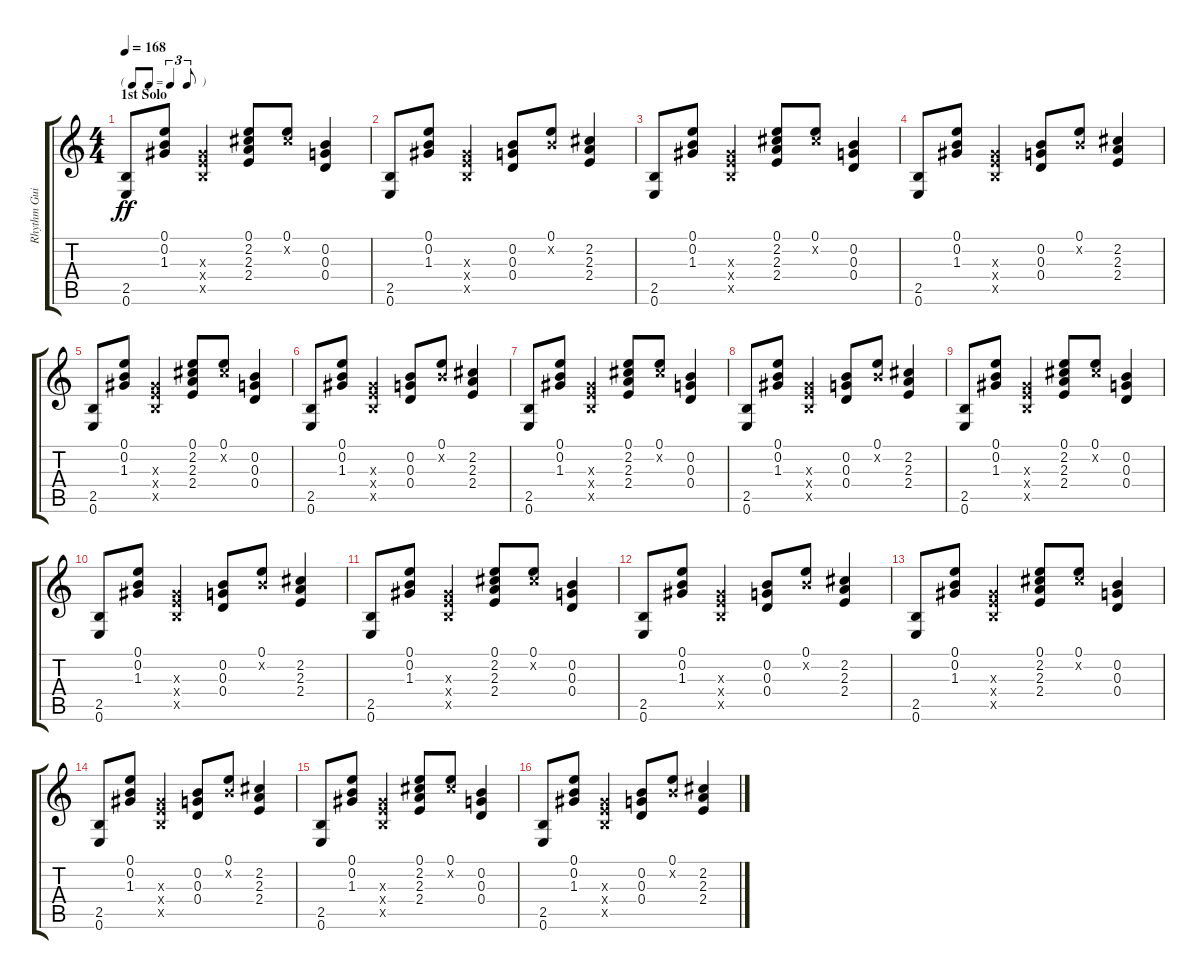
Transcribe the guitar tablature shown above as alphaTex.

\track ("Rhythm Guitar" "Rhythm Gui") {instrument overdrivenguitar}
\staff {score tabs}
\tuning (E4 B3 G3 D3 A2 E2) {hide}
\ts (4 4)
\tf triplet8th
\section ("" "1st Solo")
\tempo 168
\clef g2
\ks c
(2.5 0.6).8{dy ff} (0.1 0.2 1.3).8 (1.3{x} 2.4{x} 2.5{x}).4 (0.1 2.2 2.3 2.4).8 (0.1 2.2{x}).8 (0.2 0.3 0.4).4 |
(2.5 0.6).8 (0.1 0.2 1.3).8 (1.3{x} 2.4{x} 2.5{x}).4 (0.2 0.3 0.4).8 (0.1 0.2{x}).8 (2.2 2.3 2.4).4 |
(2.5 0.6).8 (0.1 0.2 1.3).8 (1.3{x} 2.4{x} 2.5{x}).4 (0.1 2.2 2.3 2.4).8 (0.1 2.2{x}).8 (0.2 0.3 0.4).4 |
(2.5 0.6).8 (0.1 0.2 1.3).8 (1.3{x} 2.4{x} 2.5{x}).4 (0.2 0.3 0.4).8 (0.1 0.2{x}).8 (2.2 2.3 2.4).4 |
(2.5 0.6).8 (0.1 0.2 1.3).8 (1.3{x} 2.4{x} 2.5{x}).4 (0.1 2.2 2.3 2.4).8 (0.1 2.2{x}).8 (0.2 0.3 0.4).4 |
(2.5 0.6).8 (0.1 0.2 1.3).8 (1.3{x} 2.4{x} 2.5{x}).4 (0.2 0.3 0.4).8 (0.1 0.2{x}).8 (2.2 2.3 2.4).4 |
(2.5 0.6).8 (0.1 0.2 1.3).8 (1.3{x} 2.4{x} 2.5{x}).4 (0.1 2.2 2.3 2.4).8 (0.1 2.2{x}).8 (0.2 0.3 0.4).4 |
(2.5 0.6).8 (0.1 0.2 1.3).8 (1.3{x} 2.4{x} 2.5{x}).4 (0.2 0.3 0.4).8 (0.1 0.2{x}).8 (2.2 2.3 2.4).4 |
(2.5 0.6).8 (0.1 0.2 1.3).8 (1.3{x} 2.4{x} 2.5{x}).4 (0.1 2.2 2.3 2.4).8 (0.1 2.2{x}).8 (0.2 0.3 0.4).4 |
(2.5 0.6).8 (0.1 0.2 1.3).8 (1.3{x} 2.4{x} 2.5{x}).4 (0.2 0.3 0.4).8 (0.1 0.2{x}).8 (2.2 2.3 2.4).4 |
(2.5 0.6).8 (0.1 0.2 1.3).8 (1.3{x} 2.4{x} 2.5{x}).4 (0.1 2.2 2.3 2.4).8 (0.1 2.2{x}).8 (0.2 0.3 0.4).4 |
(2.5 0.6).8 (0.1 0.2 1.3).8 (1.3{x} 2.4{x} 2.5{x}).4 (0.2 0.3 0.4).8 (0.1 0.2{x}).8 (2.2 2.3 2.4).4 |
(2.5 0.6).8 (0.1 0.2 1.3).8 (1.3{x} 2.4{x} 2.5{x}).4 (0.1 2.2 2.3 2.4).8 (0.1 2.2{x}).8 (0.2 0.3 0.4).4 |
(2.5 0.6).8 (0.1 0.2 1.3).8 (1.3{x} 2.4{x} 2.5{x}).4 (0.2 0.3 0.4).8 (0.1 0.2{x}).8 (2.2 2.3 2.4).4 |
(2.5 0.6).8 (0.1 0.2 1.3).8 (1.3{x} 2.4{x} 2.5{x}).4 (0.1 2.2 2.3 2.4).8 (0.1 2.2{x}).8 (0.2 0.3 0.4).4 |
(2.5 0.6).8 (0.1 0.2 1.3).8 (1.3{x} 2.4{x} 2.5{x}).4 (0.2 0.3 0.4).8 (0.1 0.2{x}).8 (2.2 2.3 2.4).4
